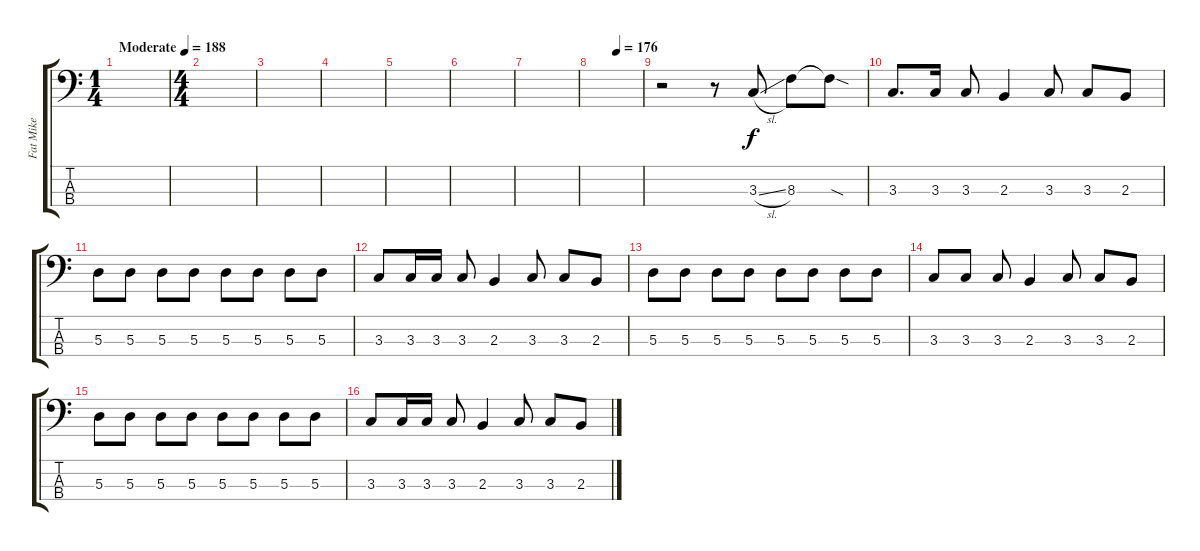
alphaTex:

\track ("Fat Mike" "Fat Mike") {instrument electricbasspick}
\staff {score tabs}
\tuning (G2 D2 A1 E1) {hide}
\ts (1 4)
\tempo (188 "Moderate")
\clef f4
\ks c
|
\ts (4 4)
|
|
|
|
|
|
\tempo (176 0.5)
|
r.2 r.8 3.3{sl}.8 8.3.8 8.3{sod t}.8 |
3.3.8{d} 3.3.16 3.3.8 2.3.4 3.3.8 3.3.8 2.3.8 |
5.3.8 5.3.8 5.3.8 5.3.8 5.3.8 5.3.8 5.3.8 5.3.8 |
3.3.8 3.3.16 3.3.16 3.3.8 2.3.4 3.3.8 3.3.8 2.3.8 |
5.3.8 5.3.8 5.3.8 5.3.8 5.3.8 5.3.8 5.3.8 5.3.8 |
3.3.8 3.3.8 3.3.8 2.3.4 3.3.8 3.3.8 2.3.8 |
5.3.8 5.3.8 5.3.8 5.3.8 5.3.8 5.3.8 5.3.8 5.3.8 |
3.3.8 3.3.16 3.3.16 3.3.8 2.3.4 3.3.8 3.3.8 2.3.8
